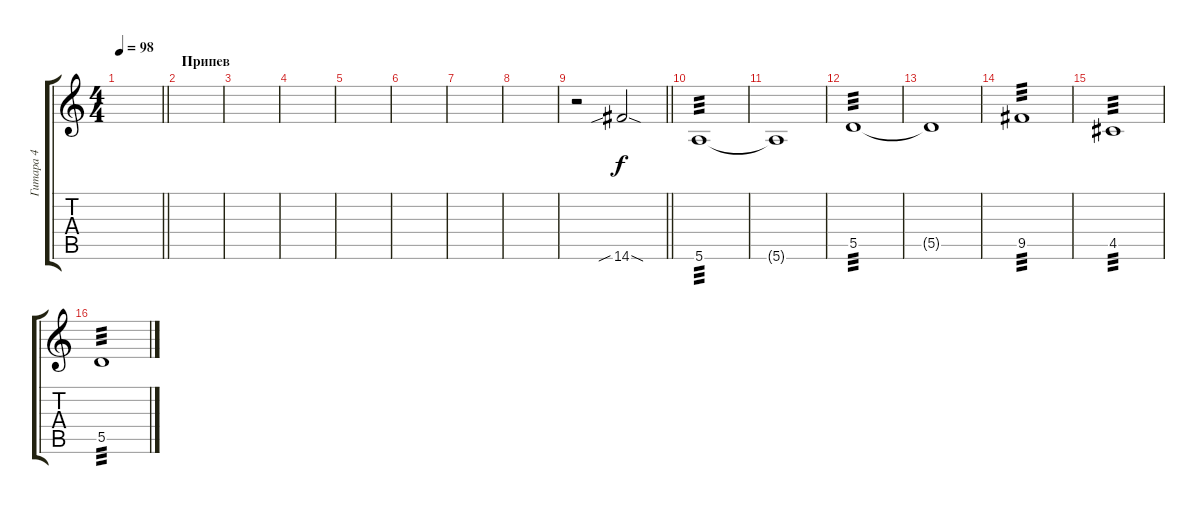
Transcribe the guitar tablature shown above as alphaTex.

\track ("Гитара 4" "Гитара 4") {instrument distortionguitar}
\staff {score tabs}
\tuning (E4 B3 G3 D3 A2 E2) {hide}
\ts (4 4)
\tempo 98
\clef g2
\barLineRight lightlight
\ks c
|
\section ("" "Припев")
|
|
|
|
|
|
|
\barLineRight lightlight
r.2 14.6{sib sod}.2 |
5.6.1{tp 3} |
5.6{t}.1 |
5.5.1{tp 3} |
5.5{t}.1 |
9.5.1{tp 3} |
4.5.1{tp 3} |
5.5.1{tp 3}
